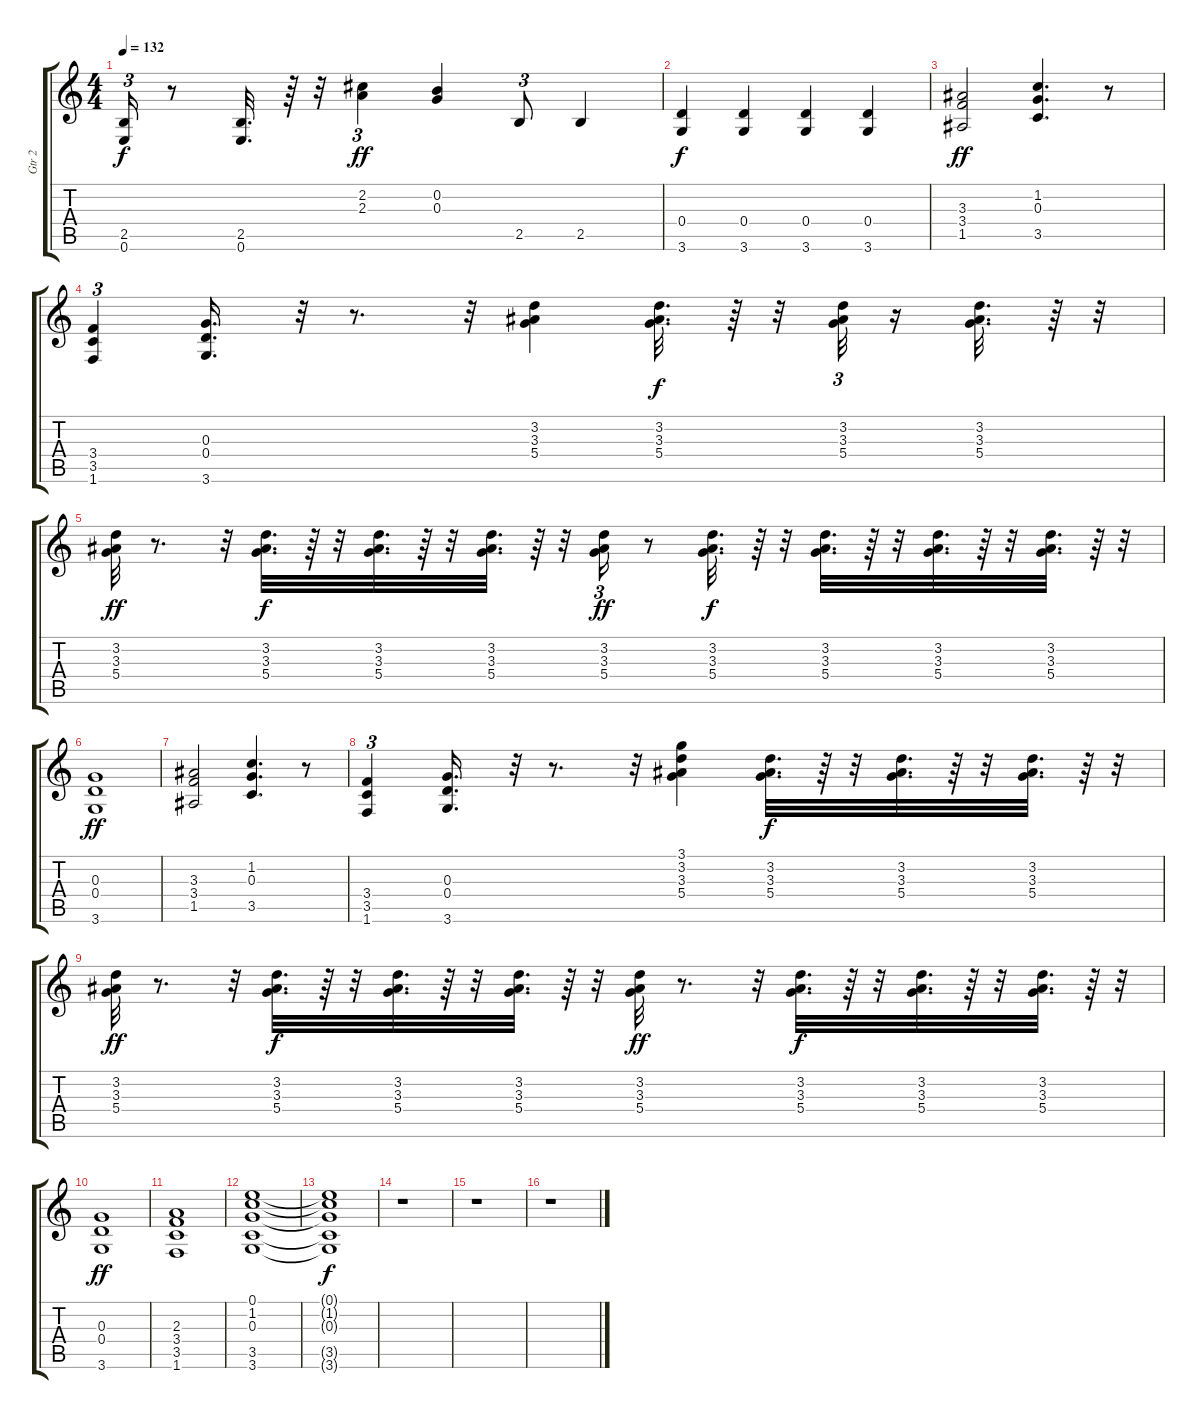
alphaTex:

\track ("Gtr 2" "Gtr 2") {instrument overdrivenguitar}
\staff {score tabs}
\tuning (E4 B3 G3 D3 A2 E2) {hide}
\ts (4 4)
\tempo 132
\clef g2
\ks c
(2.5 0.6).16{tu (3 2) dy f} r.8 (2.5 0.6).32{d} r.64 r.32 (2.2 2.3).4{tu (3 2) dy ff} (0.2 0.3).4 2.5.8{tu (3 2)} 2.5.4 |
(0.4 3.6).4{dy f} (0.4 3.6).4 (0.4 3.6).4 (0.4 3.6).4 |
(3.3 3.4 1.5).2{dy ff} (1.2 0.3 3.5).4{d} r.8 |
(3.4 3.5 1.6).4{tu (3 2)} (0.3 0.4 3.6).16{d} r.32{tu (3 2)} r.8{d} r.32 (3.2 3.3 5.4).4 (3.2 3.3 5.4).32{d dy f} r.64 r.32 (3.2 3.3 5.4).32{tu (3 2)} r.16 (3.2 3.3 5.4).32{d} r.64 r.32 |
(3.2 3.3 5.4).32{dy ff} r.8{d} r.32 (3.2 3.3 5.4).32{d dy f} r.64 r.32 (3.2 3.3 5.4).32{d} r.64 r.32 (3.2 3.3 5.4).32{d} r.64 r.32 (3.2 3.3 5.4).16{tu (3 2) dy ff} r.8 (3.2 3.3 5.4).32{d dy f} r.64 r.32 (3.2 3.3 5.4).32{d} r.64 r.32 (3.2 3.3 5.4).32{d} r.64 r.32 (3.2 3.3 5.4).32{d} r.64 r.32 |
(0.3 0.4 3.6).1{dy ff} |
(3.3 3.4 1.5).2 (1.2 0.3 3.5).4{d} r.8 |
(3.4 3.5 1.6).4{tu (3 2)} (0.3 0.4 3.6).16{d} r.32{tu (3 2)} r.8{d} r.32 (3.1 3.2 3.3 5.4).4 (3.2 3.3 5.4).32{d dy f} r.64 r.32 (3.2 3.3 5.4).32{d} r.64 r.32 (3.2 3.3 5.4).32{d} r.64 r.32 |
(3.2 3.3 5.4).32{dy ff} r.8{d} r.32 (3.2 3.3 5.4).32{d dy f} r.64 r.32 (3.2 3.3 5.4).32{d} r.64 r.32 (3.2 3.3 5.4).32{d} r.64 r.32 (3.2 3.3 5.4).32{dy ff} r.8{d} r.32 (3.2 3.3 5.4).32{d dy f} r.64 r.32 (3.2 3.3 5.4).32{d} r.64 r.32 (3.2 3.3 5.4).32{d} r.64 r.32 |
(0.3 0.4 3.6).1{dy ff} |
(2.3 3.4 3.5 1.6).1 |
(0.1 1.2 0.3 3.5 3.6).1 |
(0.1{t} 1.2{t} 0.3{t} 3.5{t} 3.6{t}).1{dy f} |
r.1 |
r.1 |
r.1
